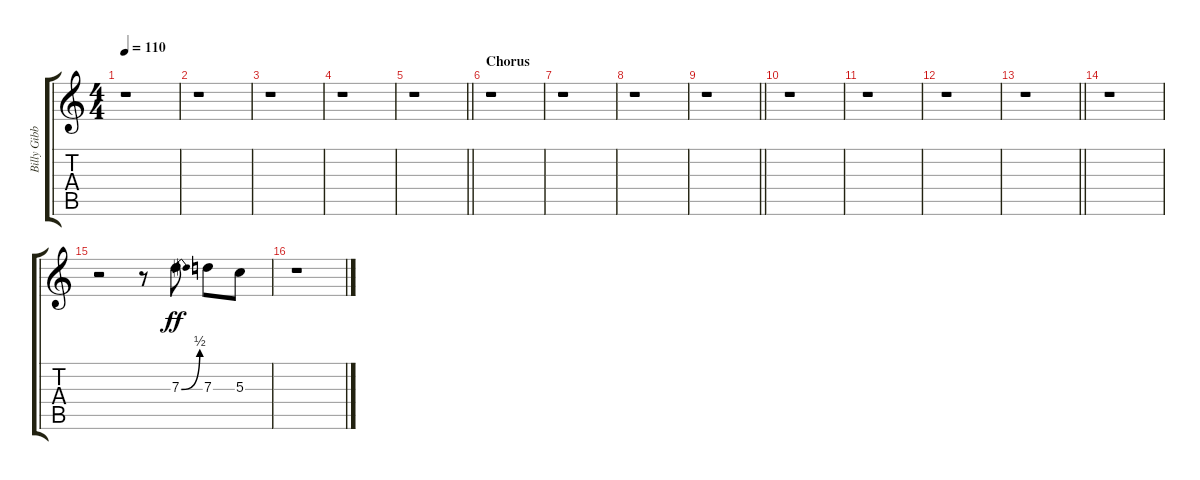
\track ("Billy Gibbons-Distortion Gtr" "Billy Gibb") {instrument distortionguitar}
\staff {score tabs}
\tuning (E4 B3 G3 D4 A3 E3) {hide}
\ts (4 4)
\tempo 110
\clef g2
\ks c
r.1{dy ff} |
r.1 |
r.1 |
r.1 |
\barLineRight lightlight
r.1 |
\section ("" "Chorus")
r.1 |
r.1 |
r.1 |
\barLineRight lightlight
r.1 |
r.1 |
r.1 |
r.1 |
\barLineRight lightlight
r.1 |
r.1 |
r.2 r.8 7.3{be (bend 0 0 60 2)}.8 7.3.8 5.3.8 |
r.1
